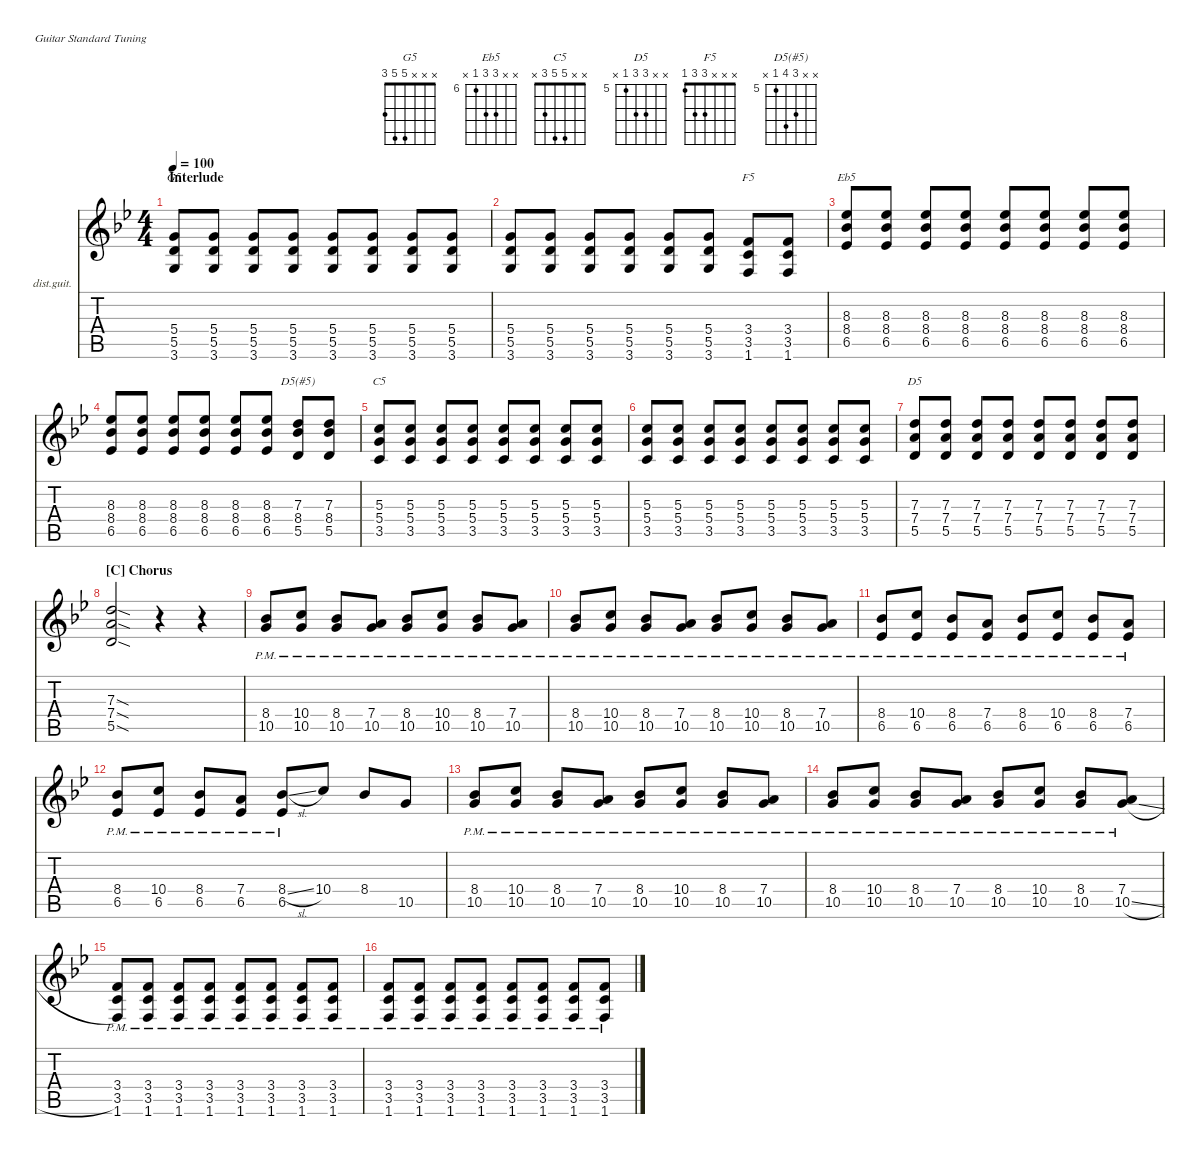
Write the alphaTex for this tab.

\defaultSystemsLayout 4
\hideDynamics
\bracketExtendMode nobrackets
\firstSystemTrackNameOrientation horizontal
\otherSystemsTrackNameOrientation horizontal
\track ("Rythm Guitar II" "dist.guit.") {instrument electricguitarclean}
\staff {score tabs}
\tuning (E4 B3 G3 D3 A2 E2)
\chord ("G5" x x x 5 5 3)
\chord ("Eb5" x x 8 8 6 x) {firstfret 6}
\chord ("C5" x x 5 5 3 x)
\chord ("D5" x x 7 7 5 x) {firstfret 5}
\chord ("F5" x x x 3 3 1)
\chord ("D5(#5)" x x 7 8 5 x) {firstfret 5}
\ts (4 4)
\section ("" "Interlude")
\tempo 100
\clef g2
\ks gminor
(3.6 5.5 5.4).8{ch "G5" dy mf} (3.6 5.5 5.4).8 (3.6 5.5 5.4).8 (3.6 5.5 5.4).8 (3.6 5.5 5.4).8 (3.6 5.5 5.4).8 (3.6 5.5 5.4).8 (3.6 5.5 5.4).8 |
(3.6 5.5 5.4).8 (3.6 5.5 5.4).8 (3.6 5.5 5.4).8 (3.6 5.5 5.4).8 (3.6 5.5 5.4).8 (3.6 5.5 5.4).8 (1.6 3.5 3.4).8{ch "F5"} (1.6 3.5 3.4).8 |
(6.5 8.4 8.3).8{ch "Eb5"} (6.5 8.4 8.3).8 (6.5 8.4 8.3).8 (6.5 8.4 8.3).8 (6.5 8.4 8.3).8 (6.5 8.4 8.3).8 (6.5 8.4 8.3).8 (6.5 8.4 8.3).8 |
(6.5 8.4 8.3).8 (6.5 8.4 8.3).8 (6.5 8.4 8.3).8 (6.5 8.4 8.3).8 (6.5 8.4 8.3).8 (6.5 8.4 8.3).8 (5.5 8.4 7.3).8{ch "D5(#5)"} (5.5 8.4 7.3).8 |
(3.5 5.4 5.3).8{ch "C5"} (3.5 5.4 5.3).8 (3.5 5.4 5.3).8 (3.5 5.4 5.3).8 (3.5 5.4 5.3).8 (3.5 5.4 5.3).8 (3.5 5.4 5.3).8 (3.5 5.4 5.3).8 |
(3.5 5.4 5.3).8 (3.5 5.4 5.3).8 (3.5 5.4 5.3).8 (3.5 5.4 5.3).8 (3.5 5.4 5.3).8 (3.5 5.4 5.3).8 (3.5 5.4 5.3).8 (3.5 5.4 5.3).8 |
(5.5 7.4 7.3).8{ch "D5"} (5.5 7.4 7.3).8 (5.5 7.4 7.3).8 (5.5 7.4 7.3).8 (5.5 7.4 7.3).8 (5.5 7.4 7.3).8 (5.5 7.4 7.3).8 (5.5 7.4 7.3).8 |
\section ("C" "Chorus")
(5.5{sod} 7.4{sod} 7.3{sod}).2 r.4 r.4 |
(10.5{pm} 8.4{pm}).8 (10.5{pm} 10.4{pm}).8 (10.5{pm} 8.4{pm}).8 (10.5{pm} 7.4{pm}).8 (10.5{pm} 8.4{pm}).8 (10.5{pm} 10.4{pm}).8 (10.5{pm} 8.4{pm}).8 (10.5{pm} 7.4{pm}).8 |
(10.5{pm} 8.4{pm}).8 (10.5{pm} 10.4{pm}).8 (10.5{pm} 8.4{pm}).8 (10.5{pm} 7.4{pm}).8 (10.5{pm} 8.4{pm}).8 (10.5{pm} 10.4{pm}).8 (10.5{pm} 8.4{pm}).8 (10.5{pm} 7.4{pm}).8 |
(6.5{pm} 8.4{pm}).8 (6.5{pm} 10.4{pm}).8 (6.5{pm} 8.4{pm}).8 (6.5{pm} 7.4{pm}).8 (6.5{pm} 8.4{pm}).8 (6.5{pm} 10.4{pm}).8 (6.5{pm} 8.4{pm}).8 (6.5{pm} 7.4{pm}).8 |
(6.5{pm} 8.4{pm}).8 (6.5{pm} 10.4{pm}).8 (6.5{pm} 8.4{pm}).8 (6.5{pm} 7.4{pm}).8 (6.5{pm} 8.4{sl pm}).8 10.4.8 8.4.8 10.5.8 |
(10.5{pm} 8.4{pm}).8 (10.5{pm} 10.4{pm}).8 (10.5{pm} 8.4{pm}).8 (10.5{pm} 7.4{pm}).8 (10.5{pm} 8.4{pm}).8 (10.5{pm} 10.4{pm}).8 (10.5{pm} 8.4{pm}).8 (10.5{pm} 7.4{pm}).8 |
(10.5{pm} 8.4{pm}).8 (10.5{pm} 10.4{pm}).8 (10.5{pm} 8.4{pm}).8 (10.5{pm} 7.4{pm}).8 (10.5{pm} 8.4{pm}).8 (10.5{pm} 10.4{pm}).8 (10.5{pm} 8.4{pm}).8 (10.5{sl pm} 7.4{pm}).8 |
(1.6{pm} 3.5{pm} 3.4{pm}).8 (1.6{pm} 3.5{pm} 3.4{pm}).8 (1.6{pm} 3.5{pm} 3.4{pm}).8 (1.6{pm} 3.5{pm} 3.4{pm}).8 (1.6{pm} 3.5{pm} 3.4{pm}).8 (1.6{pm} 3.5{pm} 3.4{pm}).8 (1.6{pm} 3.5{pm} 3.4{pm}).8 (1.6{pm} 3.5{pm} 3.4{pm}).8 |
(1.6{pm} 3.5{pm} 3.4{pm}).8 (1.6{pm} 3.5{pm} 3.4{pm}).8 (1.6{pm} 3.5{pm} 3.4{pm}).8 (1.6{pm} 3.5{pm} 3.4{pm}).8 (1.6{pm} 3.5{pm} 3.4{pm}).8 (1.6{pm} 3.5{pm} 3.4{pm}).8 (1.6{pm} 3.5{pm} 3.4{pm}).8 (1.6{pm} 3.5{pm} 3.4{pm}).8
